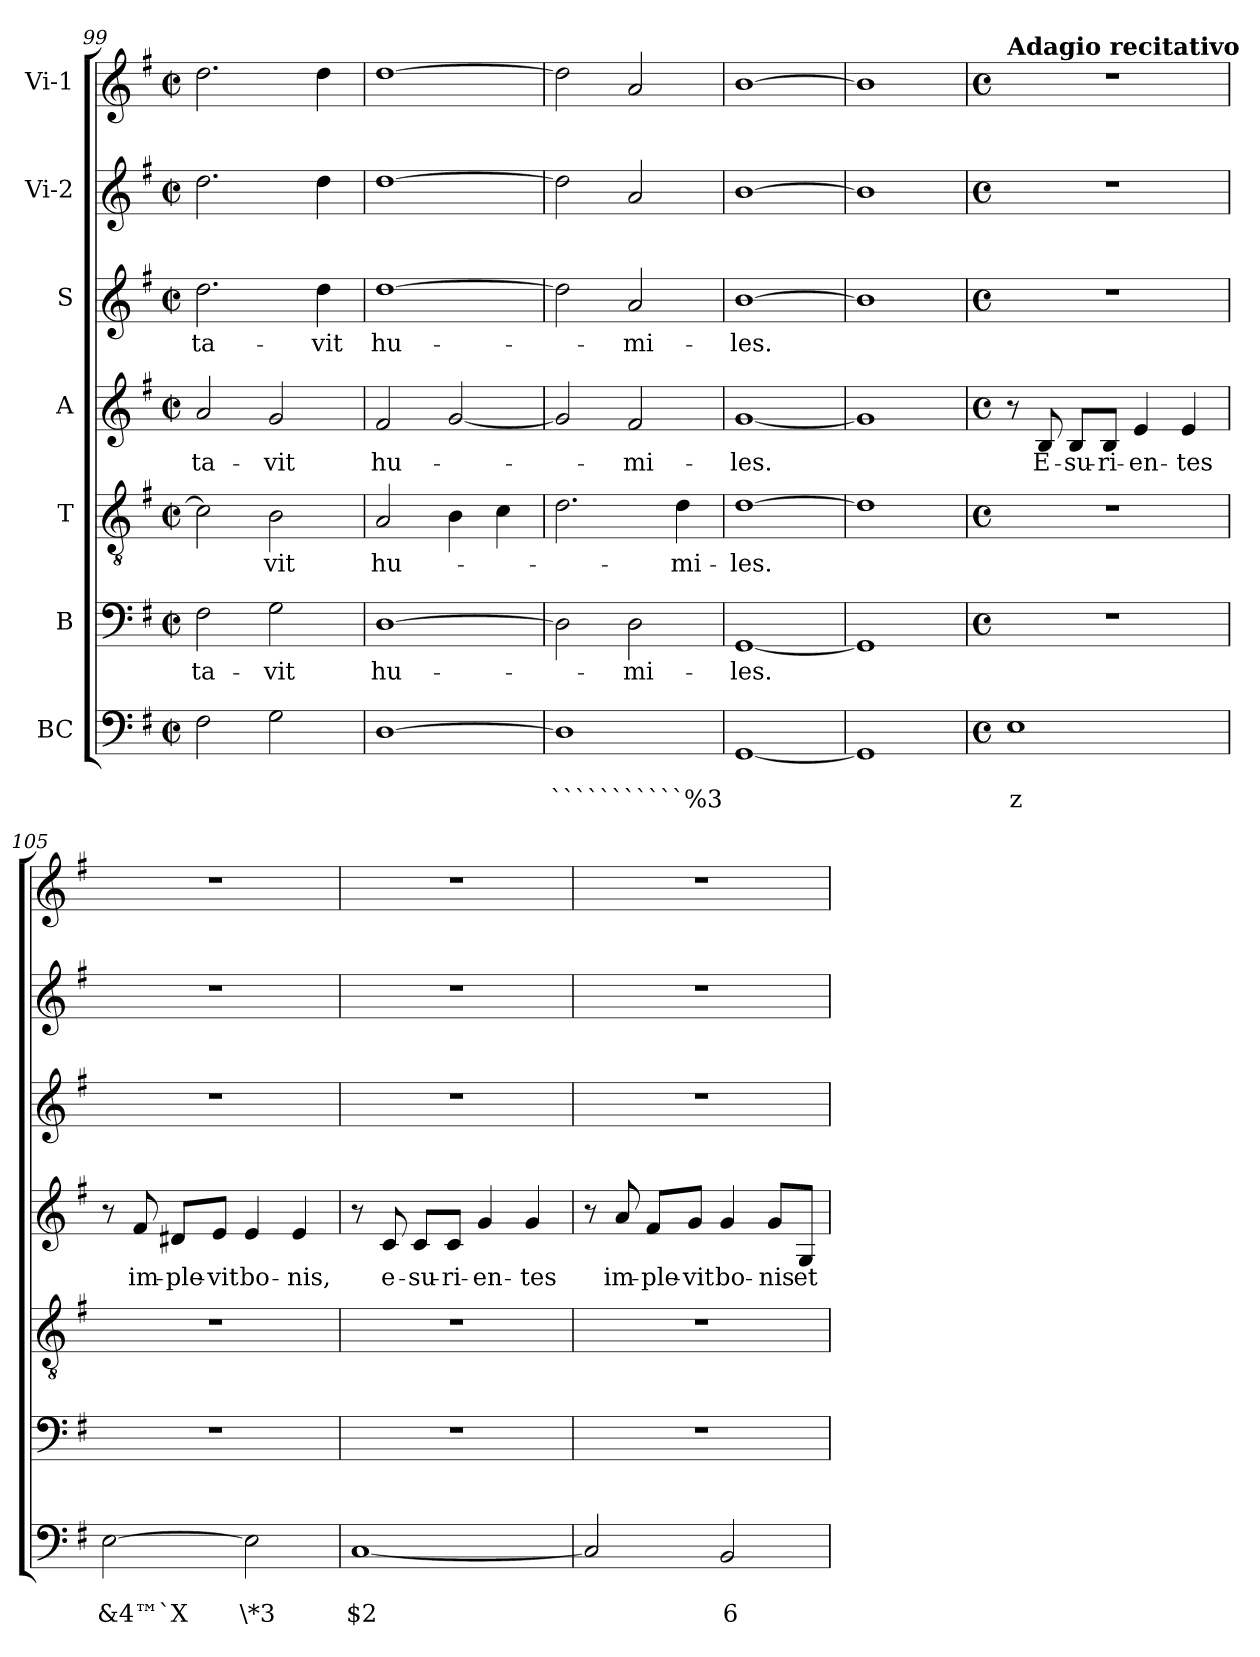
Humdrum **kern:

**kern	**text	**text	**kern	**text	**kern	**text	**kern	**text	**kern	**text	**kern	**kern
*part7	*part7	*part7	*part6	*part6	*part5	*part5	*part4	*part4	*part3	*part3	*part2	*part1
*staff7	*staff7	*staff7	*staff6	*staff6	*staff5	*staff5	*staff4	*staff4	*staff3	*staff3	*staff2	*staff1
*I"BC	*	*	*I"B	*	*I"T	*	*I"A	*	*I"S	*	*I"Vi-2	*I"Vi-1
*clefF4	*	*	*clefF4	*	*clefGv2	*	*clefG2	*	*clefG2	*	*clefG2	*clefG2
*k[f#]	*	*	*k[f#]	*	*k[f#]	*	*k[f#]	*	*k[f#]	*	*k[f#]	*k[f#]
*G:	*	*	*G:	*	*G:	*	*G:	*	*G:	*	*G:	*G:
*M2/2	*	*	*M2/2	*	*M2/2	*	*M2/2	*	*M2/2	*	*M2/2	*M2/2
*met(c|)	*	*	*met(c|)	*	*met(c|)	*	*met(c|)	*	*met(c|)	*	*met(c|)	*met(c|)
=99	=99	=99	=99	=99	=99	=99	=99	=99	=99	=99	=99	=99
!	!	!	!	!LO:LY:b	!	!	!	!LO:LY:b	!	!LO:LY:b	!	!
2F#\	.	.	2F#\	-ta-	2c\]	.	2a/	-ta-	2.dd\	-ta-	2.dd\	2.dd\
!	!	!	!	!LO:LY:b	!	!LO:LY:b	!	!LO:LY:b	!	!	!	!
2G\	.	.	2G\	-vit	2B\	-vit	2g/	-vit	.	.	.	.
!	!	!	!	!	!	!	!	!	!	!LO:LY:b	!	!
.	.	.	.	.	.	.	.	.	4dd\	-vit	4dd\	4dd\
=100	=100	=100	=100	=100	=100	=100	=100	=100	=100	=100	=100	=100
!	!	!	!	!LO:LY:b	!	!LO:LY:b	!	!LO:LY:b	!	!LO:LY:b	!	!
[1D	.	.	[1D	hu-	2A/	hu-	2f#/	hu-	[1dd	hu-	[1dd	[1dd
.	.	.	.	.	4B\	.	[2g/	.	.	.	.	.
.	.	.	.	.	4c\	.	.	.	.	.	.	.
=101	=101	=101	=101	=101	=101	=101	=101	=101	=101	=101	=101	=101
!	!	!LO:LY:b	!	!	!	!	!	!	!	!	!	!
1D]	.	```````````%3	2D\]	.	2.d\	.	2g/]	.	2dd\]	.	2dd\]	2dd\]
!	!	!	!	!LO:LY:b	!	!	!	!LO:LY:b	!	!LO:LY:b	!	!
.	.	.	2D\	-mi-	.	.	2f#/	-mi-	2a/	-mi-	2a/	2a/
!	!	!	!	!	!	!LO:LY:b	!	!	!	!	!	!
.	.	.	.	.	4d\	-mi-	.	.	.	.	.	.
=102	=102	=102	=102	=102	=102	=102	=102	=102	=102	=102	=102	=102
!	!	!	!	!LO:LY:b	!	!LO:LY:b	!	!LO:LY:b	!	!LO:LY:b	!	!
[1GG	.	.	[1GG	-les.	[1d	-les.	[1g	-les.	[1b	-les.	[1b	[1b
=103	=103	=103	=103	=103	=103	=103	=103	=103	=103	=103	=103	=103
1GG]	.	.	1GG]	.	1d]	.	1g]	.	1b]	.	1b]	1b]
!!LO:PB:g=z
=104	=104	=104	=104	=104	=104	=104	=104	=104	=104	=104	=104	=104
*M4/4	*	*	*M4/4	*	*M4/4	*	*M4/4	*	*M4/4	*	*M4/4	*M4/4
*met(c)	*	*	*met(c)	*	*met(c)	*	*met(c)	*	*met(c)	*	*met(c)	*met(c)
!	!	!	!	!	!	!	!	!	!	!	!	!LO:TX:a:B:t=Adagio recitativo
!	!	!LO:LY:b	!	!	!	!	!	!	!	!	!	!
1E	.	z	1r	.	1r	.	8r	.	1r	.	1r	1r
!	!	!	!	!	!	!	!	!LO:LY:b	!	!	!	!
.	.	.	.	.	.	.	8B/	E-	.	.	.	.
!	!	!	!	!	!	!	!	!LO:LY:b	!	!	!	!
.	.	.	.	.	.	.	8B/L	-su-	.	.	.	.
!	!	!	!	!	!	!	!	!LO:LY:b	!	!	!	!
.	.	.	.	.	.	.	8B/J	-ri-	.	.	.	.
!	!	!	!	!	!	!	!	!LO:LY:b	!	!	!	!
.	.	.	.	.	.	.	4e/	-en-	.	.	.	.
!	!	!	!	!	!	!	!	!LO:LY:b	!	!	!	!
.	.	.	.	.	.	.	4e/	-tes	.	.	.	.
=105	=105	=105	=105	=105	=105	=105	=105	=105	=105	=105	=105	=105
!	!	!LO:LY:b	!	!	!	!	!	!	!	!	!	!
[2E\	.	&4™`X	1r	.	1r	.	8r	.	1r	.	1r	1r
!	!	!	!	!	!	!	!	!LO:LY:b	!	!	!	!
.	.	.	.	.	.	.	8f#/	im-	.	.	.	.
!	!	!	!	!	!	!	!	!LO:LY:b	!	!	!	!
.	.	.	.	.	.	.	8d#X/L	-ple-	.	.	.	.
!	!	!	!	!	!	!	!	!LO:LY:b	!	!	!	!
.	.	.	.	.	.	.	8e/J	-vit	.	.	.	.
!	!	!LO:LY:b	!	!	!	!	!	!LO:LY:b	!	!	!	!
2E\]	.	\*3	.	.	.	.	4e/	bo-	.	.	.	.
!	!	!	!	!	!	!	!	!LO:LY:b	!	!	!	!
.	.	.	.	.	.	.	4e/	-nis,	.	.	.	.
=106	=106	=106	=106	=106	=106	=106	=106	=106	=106	=106	=106	=106
!	!	!LO:LY:b	!	!	!	!	!	!	!	!	!	!
[1C	.	$2	1r	.	1r	.	8r	.	1r	.	1r	1r
!	!	!	!	!	!	!	!	!LO:LY:b	!	!	!	!
.	.	.	.	.	.	.	8c/	e-	.	.	.	.
!	!	!	!	!	!	!	!	!LO:LY:b	!	!	!	!
.	.	.	.	.	.	.	8c/L	-su-	.	.	.	.
!	!	!	!	!	!	!	!	!LO:LY:b	!	!	!	!
.	.	.	.	.	.	.	8c/J	-ri-	.	.	.	.
!	!	!	!	!	!	!	!	!LO:LY:b	!	!	!	!
.	.	.	.	.	.	.	4g/	-en-	.	.	.	.
!	!	!	!	!	!	!	!	!LO:LY:b	!	!	!	!
.	.	.	.	.	.	.	4g/	-tes	.	.	.	.
=107	=107	=107	=107	=107	=107	=107	=107	=107	=107	=107	=107	=107
2C/]	.	.	1r	.	1r	.	8r	.	1r	.	1r	1r
!	!	!	!	!	!	!	!	!LO:LY:b	!	!	!	!
.	.	.	.	.	.	.	8a/	im-	.	.	.	.
!	!	!	!	!	!	!	!	!LO:LY:b	!	!	!	!
.	.	.	.	.	.	.	8f#/L	-ple-	.	.	.	.
!	!	!	!	!	!	!	!	!LO:LY:b	!	!	!	!
.	.	.	.	.	.	.	8g/J	-vit	.	.	.	.
!	!	!LO:LY:b	!	!	!	!	!	!LO:LY:b	!	!	!	!
2BB/	.	6	.	.	.	.	4g/	bo-	.	.	.	.
!	!	!	!	!	!	!	!	!LO:LY:b	!	!	!	!
.	.	.	.	.	.	.	8g/L	-nis	.	.	.	.
!	!	!	!	!	!	!	!	!LO:LY:b	!	!	!	!
.	.	.	.	.	.	.	8G/J	et	.	.	.	.
=	=	=	=	=	=	=	=	=	=	=	=	=
*-	*-	*-	*-	*-	*-	*-	*-	*-	*-	*-	*-	*-
